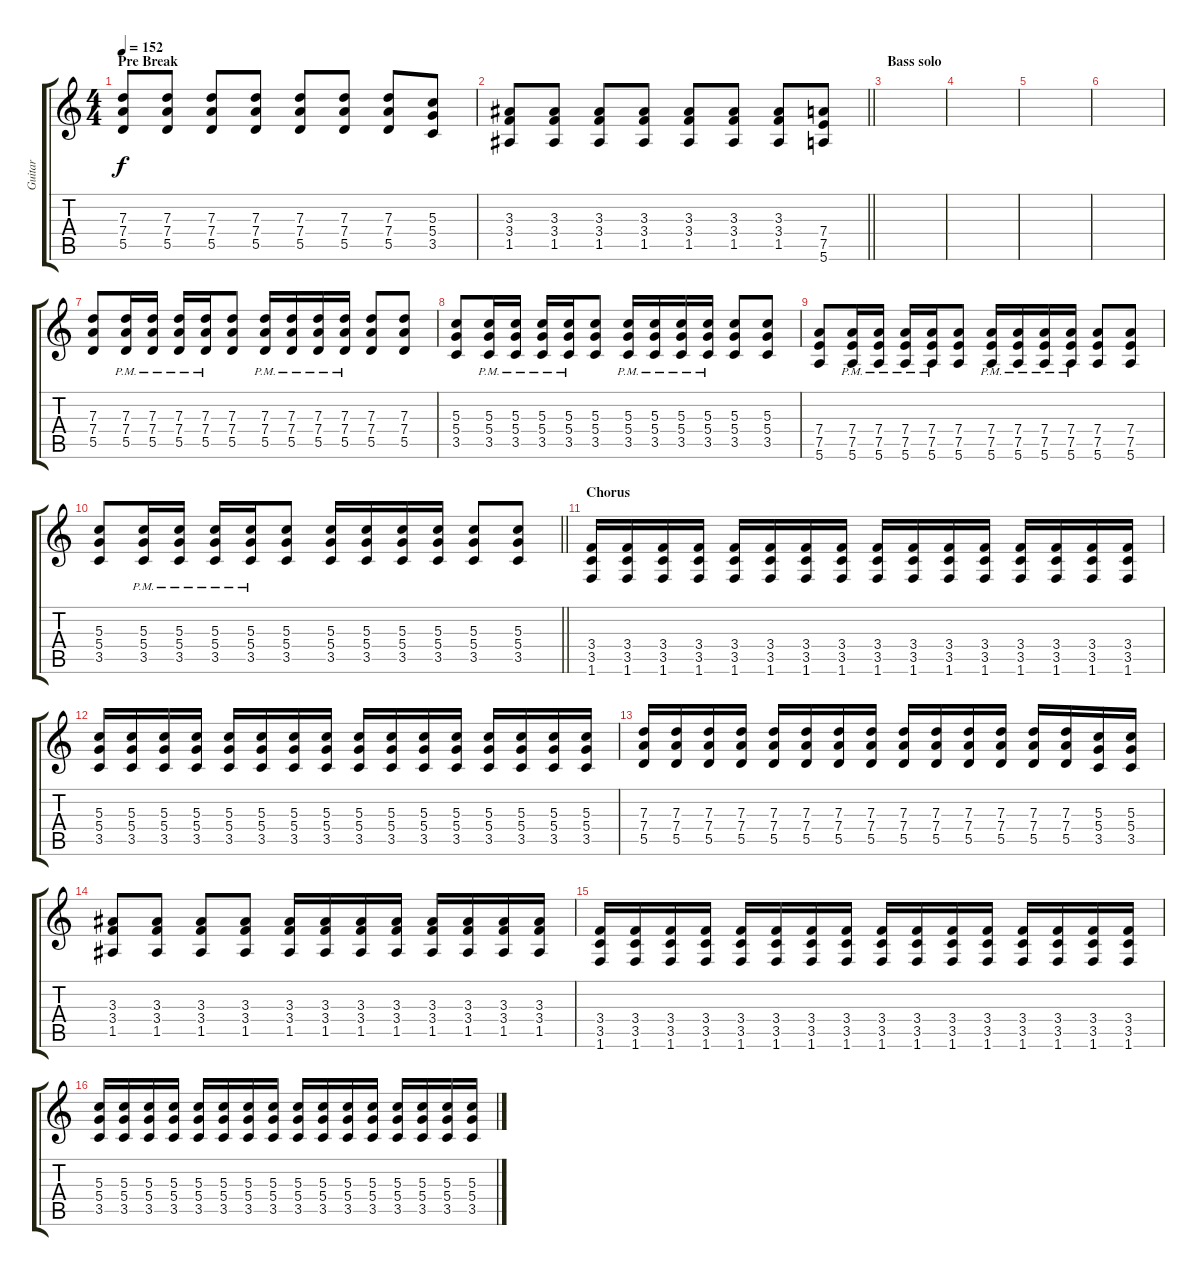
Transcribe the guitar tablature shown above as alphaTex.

\track ("Guitar" "Guitar") {instrument distortionguitar}
\staff {score tabs}
\tuning (E4 B3 G3 D3 A2 E2) {hide}
\ts (4 4)
\section ("" "Pre Break")
\tempo 152
\clef g2
\ks c
(7.3 7.4 5.5).8{dy f} (7.3 7.4 5.5).8 (7.3 7.4 5.5).8 (7.3 7.4 5.5).8 (7.3 7.4 5.5).8 (7.3 7.4 5.5).8 (7.3 7.4 5.5).8 (5.3 5.4 3.5).8 |
\barLineRight lightlight
(3.3 3.4 1.5).8 (3.3 3.4 1.5).8 (3.3 3.4 1.5).8 (3.3 3.4 1.5).8 (3.3 3.4 1.5).8 (3.3 3.4 1.5).8 (3.3 3.4 1.5).8 (7.4 7.5 5.6).8 |
\section ("" "Bass solo")
|
|
|
|
(7.3 7.4 5.5).8 (7.3{pm} 7.4{pm} 5.5{pm}).16 (7.3{pm} 7.4{pm} 5.5{pm}).16 (7.3{pm} 7.4{pm} 5.5{pm}).16 (7.3{pm} 7.4{pm} 5.5{pm}).16 (7.3 7.4 5.5).8 (7.3{pm} 7.4{pm} 5.5{pm}).16 (7.3{pm} 7.4{pm} 5.5{pm}).16 (7.3{pm} 7.4{pm} 5.5{pm}).16 (7.3{pm} 7.4{pm} 5.5{pm}).16 (7.3 7.4 5.5).8 (7.3 7.4 5.5).8 |
(5.3 5.4 3.5).8 (5.3{pm} 5.4{pm} 3.5{pm}).16 (5.3{pm} 5.4{pm} 3.5{pm}).16 (5.3{pm} 5.4{pm} 3.5{pm}).16 (5.3{pm} 5.4{pm} 3.5{pm}).16 (5.3 5.4 3.5).8 (5.3{pm} 5.4{pm} 3.5{pm}).16 (5.3{pm} 5.4{pm} 3.5{pm}).16 (5.3{pm} 5.4{pm} 3.5{pm}).16 (5.3{pm} 5.4{pm} 3.5{pm}).16 (5.3 5.4 3.5).8 (5.3 5.4 3.5).8 |
(7.4 7.5 5.6).8 (7.4{pm} 7.5{pm} 5.6{pm}).16 (7.4{pm} 7.5{pm} 5.6{pm}).16 (7.4{pm} 7.5{pm} 5.6{pm}).16 (7.4{pm} 7.5{pm} 5.6{pm}).16 (7.4 7.5 5.6).8 (7.4{pm} 7.5{pm} 5.6{pm}).16 (7.4{pm} 7.5{pm} 5.6{pm}).16 (7.4{pm} 7.5{pm} 5.6{pm}).16 (7.4{pm} 7.5{pm} 5.6{pm}).16 (7.4 7.5 5.6).8 (7.4 7.5 5.6).8 |
\barLineRight lightlight
(5.3 5.4 3.5).8 (5.3{pm} 5.4{pm} 3.5{pm}).16 (5.3{pm} 5.4{pm} 3.5{pm}).16 (5.3{pm} 5.4{pm} 3.5{pm}).16 (5.3{pm} 5.4{pm} 3.5{pm}).16 (5.3 5.4 3.5).8 (5.3 5.4 3.5).16 (5.3 5.4 3.5).16 (5.3 5.4 3.5).16 (5.3 5.4 3.5).16 (5.3 5.4 3.5).8 (5.3 5.4 3.5).8 |
\section ("" "Chorus")
(3.4 3.5 1.6).16 (3.4 3.5 1.6).16 (3.4 3.5 1.6).16 (3.4 3.5 1.6).16 (3.4 3.5 1.6).16 (3.4 3.5 1.6).16 (3.4 3.5 1.6).16 (3.4 3.5 1.6).16 (3.4 3.5 1.6).16 (3.4 3.5 1.6).16 (3.4 3.5 1.6).16 (3.4 3.5 1.6).16 (3.4 3.5 1.6).16 (3.4 3.5 1.6).16 (3.4 3.5 1.6).16 (3.4 3.5 1.6).16 |
(5.3 5.4 3.5).16 (5.3 5.4 3.5).16 (5.3 5.4 3.5).16 (5.3 5.4 3.5).16 (5.3 5.4 3.5).16 (5.3 5.4 3.5).16 (5.3 5.4 3.5).16 (5.3 5.4 3.5).16 (5.3 5.4 3.5).16 (5.3 5.4 3.5).16 (5.3 5.4 3.5).16 (5.3 5.4 3.5).16 (5.3 5.4 3.5).16 (5.3 5.4 3.5).16 (5.3 5.4 3.5).16 (5.3 5.4 3.5).16 |
(7.3 7.4 5.5).16 (7.3 7.4 5.5).16 (7.3 7.4 5.5).16 (7.3 7.4 5.5).16 (7.3 7.4 5.5).16 (7.3 7.4 5.5).16 (7.3 7.4 5.5).16 (7.3 7.4 5.5).16 (7.3 7.4 5.5).16 (7.3 7.4 5.5).16 (7.3 7.4 5.5).16 (7.3 7.4 5.5).16 (7.3 7.4 5.5).16 (7.3 7.4 5.5).16 (5.3 5.4 3.5).16 (5.3 5.4 3.5).16 |
(3.3 3.4 1.5).8 (3.3 3.4 1.5).8 (3.3 3.4 1.5).8 (3.3 3.4 1.5).8 (3.3 3.4 1.5).16 (3.3 3.4 1.5).16 (3.3 3.4 1.5).16 (3.3 3.4 1.5).16 (3.3 3.4 1.5).16 (3.3 3.4 1.5).16 (3.3 3.4 1.5).16 (3.3 3.4 1.5).16 |
(3.4 3.5 1.6).16 (3.4 3.5 1.6).16 (3.4 3.5 1.6).16 (3.4 3.5 1.6).16 (3.4 3.5 1.6).16 (3.4 3.5 1.6).16 (3.4 3.5 1.6).16 (3.4 3.5 1.6).16 (3.4 3.5 1.6).16 (3.4 3.5 1.6).16 (3.4 3.5 1.6).16 (3.4 3.5 1.6).16 (3.4 3.5 1.6).16 (3.4 3.5 1.6).16 (3.4 3.5 1.6).16 (3.4 3.5 1.6).16 |
(5.3 5.4 3.5).16 (5.3 5.4 3.5).16 (5.3 5.4 3.5).16 (5.3 5.4 3.5).16 (5.3 5.4 3.5).16 (5.3 5.4 3.5).16 (5.3 5.4 3.5).16 (5.3 5.4 3.5).16 (5.3 5.4 3.5).16 (5.3 5.4 3.5).16 (5.3 5.4 3.5).16 (5.3 5.4 3.5).16 (5.3 5.4 3.5).16 (5.3 5.4 3.5).16 (5.3 5.4 3.5).16 (5.3 5.4 3.5).16
